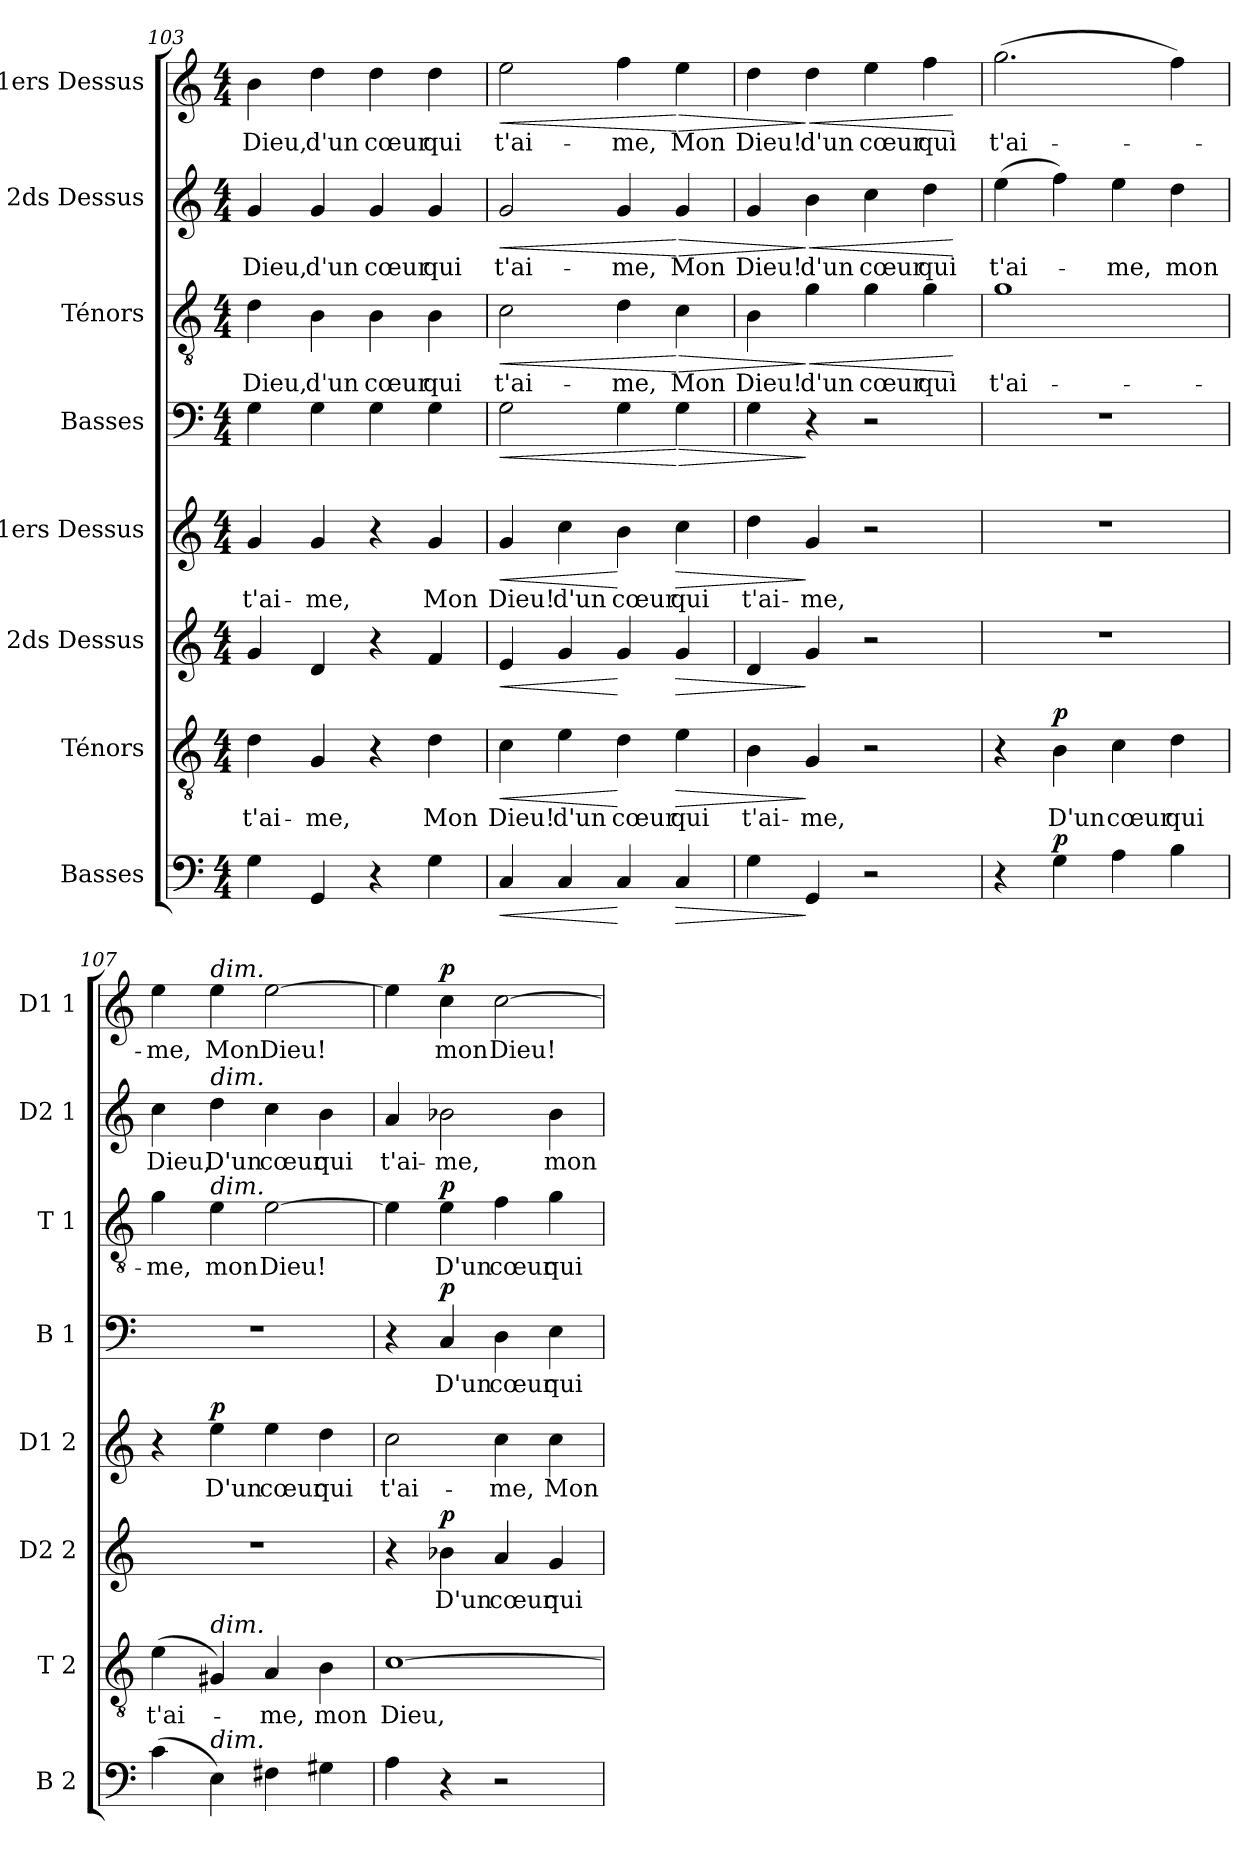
**kern	**dynam	**kern	**text	**dynam	**kern	**text	**dynam	**kern	**text	**dynam	**kern	**text	**dynam	**kern	**text	**dynam	**kern	**text	**dynam	**kern	**text	**dynam
*part8	*part8	*part7	*part7	*part7	*part6	*part6	*part6	*part5	*part5	*part5	*part4	*part4	*part4	*part3	*part3	*part3	*part2	*part2	*part2	*part1	*part1	*part1
*staff8	*staff8	*staff7	*staff7	*staff7	*staff6	*staff6	*staff6	*staff5	*staff5	*staff5	*staff4	*staff4	*staff4	*staff3	*staff3	*staff3	*staff2	*staff2	*staff2	*staff1	*staff1	*staff1
*I"Basses	*	*I"Ténors	*	*	*I"2ds Dessus	*	*	*I"1ers Dessus	*	*	*I"Basses	*	*	*I"Ténors	*	*	*I"2ds Dessus	*	*	*I"1ers Dessus	*	*
*I'B 2	*	*I'T 2	*	*	*I'D2 2	*	*	*I'D1 2	*	*	*I'B 1	*	*	*I'T 1	*	*	*I'D2 1	*	*	*I'D1 1	*	*
*clefF4	*	*clefGv2	*	*	*clefG2	*	*	*clefG2	*	*	*clefF4	*	*	*clefGv2	*	*	*clefG2	*	*	*clefG2	*	*
*k[]	*	*k[]	*	*	*k[]	*	*	*k[]	*	*	*k[]	*	*	*k[]	*	*	*k[]	*	*	*k[]	*	*
*M4/4	*	*M4/4	*	*	*M4/4	*	*	*M4/4	*	*	*M4/4	*	*	*M4/4	*	*	*M4/4	*	*	*M4/4	*	*
=103	=103	=103	=103	=103	=103	=103	=103	=103	=103	=103	=103	=103	=103	=103	=103	=103	=103	=103	=103	=103	=103	=103
4G\	.	4d\	t'ai-	.	4g/	.	.	4g/	t'ai-	.	4G\	.	.	4d\	Dieu,	.	4g/	Dieu,	.	4b\	Dieu,	.
4GG/	.	4G/	-me,	.	4d/	.	.	4g/	-me,	.	4G\	.	.	4B\	d'un	.	4g/	d'un	.	4dd\	d'un	.
4r	.	4r	.	.	4r	.	.	4r	.	.	4G\	.	.	4B\	cœur	.	4g/	cœur	.	4dd\	cœur	.
4G\	.	4d\	Mon	.	4f/	.	.	4g/	Mon	.	4G\	.	.	4B\	qui	.	4g/	qui	.	4dd\	qui	.
=104	=104	=104	=104	=104	=104	=104	=104	=104	=104	=104	=104	=104	=104	=104	=104	=104	=104	=104	=104	=104	=104	=104
!	!LO:HP:b	!	!	!LO:HP:b	!	!	!LO:HP:b	!	!	!LO:HP:b	!	!	!LO:HP:b	!	!	!LO:HP:b	!	!	!LO:HP:b	!	!	!LO:HP:b
4C/	<	4c\	Dieu!	<	4e/	.	<	4g/	Dieu!	<	2G\	.	<	2c\	t'ai-	<	2g/	t'ai-	<	2ee\	t'ai-	<
4C/	.	4e\	d'un	.	4g/	.	.	4cc\	d'un	.	.	.	.	.	.	.	.	.	.	.	.	.
4C/	[	4d\	cœur	[	4g/	.	[	4b\	cœur	[	4G\	.	.	4d\	-me,	.	4g/	-me,	.	4ff\	-me,	.
!	!LO:HP:b	!	!	!LO:HP:b	!	!	!LO:HP:b	!	!	!LO:HP:b	!	!	!LO:HP:n=1:b	!	!	!LO:HP:n=1:b	!	!	!LO:HP:n=1:b	!	!	!LO:HP:n=1:b
4C/	>	4e\	qui	>	4g/	.	>	4cc\	qui	>	4G\	.	[ >	4c\	Mon	[ >	4g/	Mon	[ >	4ee\	Mon	[ >
=105	=105	=105	=105	=105	=105	=105	=105	=105	=105	=105	=105	=105	=105	=105	=105	=105	=105	=105	=105	=105	=105	=105
4G\	.	4B\	t'ai-	.	4d/	.	.	4dd\	t'ai-	.	4G\	.	.	4B\	Dieu!	.	4g/	Dieu!	.	4dd\	Dieu!	.
!	!	!	!	!	!	!	!	!	!	!	!	!	!	!	!	!LO:HP:n=1:b	!	!	!LO:HP:n=1:b	!	!	!LO:HP:n=1:b
4GG/	]	4G/	-me,	]	4g/	.	]	4g/	-me,	]	4r	.	]	4g\	d'un	] <	4b\	d'un	] <	4dd\	d'un	] <
2r	.	2r	.	.	2r	.	.	2r	.	.	2r	.	.	4g\	cœur	.	4cc\	cœur	.	4ee\	cœur	.
.	.	.	.	.	.	.	.	.	.	.	.	.	.	4g\	qui	.	4dd\	qui	.	4ff\	qui	.
.	.	.	.	.	.	.	.	.	.	.	.	.	.	.	.	[	.	.	[	.	.	[
!!LO:PB:g=z
=106	=106	=106	=106	=106	=106	=106	=106	=106	=106	=106	=106	=106	=106	=106	=106	=106	=106	=106	=106	=106	=106	=106
4r	.	4r	.	.	1r	.	.	1r	.	.	1r	.	.	1g	t'ai-	.	(4ee\	t'ai-	.	(2.gg\	t'ai-	.
!	!LO:DY:a	!	!	!LO:DY:a	!	!	!	!	!	!	!	!	!	!	!	!	!	!	!	!	!	!
4G\	p	4B\	D'un	p	.	.	.	.	.	.	.	.	.	.	.	.	4ff\)	.	.	.	.	.
4A\	.	4c\	cœur	.	.	.	.	.	.	.	.	.	.	.	.	.	4ee\	-me,	.	.	.	.
4B\	.	4d\	qui	.	.	.	.	.	.	.	.	.	.	.	.	.	4dd\	mon	.	4ff\)	.	.
=107	=107	=107	=107	=107	=107	=107	=107	=107	=107	=107	=107	=107	=107	=107	=107	=107	=107	=107	=107	=107	=107	=107
(4c\	.	(4e\	t'ai-	.	1r	.	.	4r	.	.	1r	.	.	4g\	-me,	.	4cc\	Dieu,	.	4ee\	-me,	.
!	!	!	!	!	!	!	!	!	!	!	!	!	!	!	!	!	!	!	!	!LO:TX:a:i:t=dim.	!	!
!	!	!	!	!	!	!	!	!	!	!	!	!	!	!	!	!	!LO:TX:a:i:t=dim.	!	!	!	!	!
!	!	!	!	!	!	!	!	!	!	!	!	!	!	!LO:TX:a:i:t=dim.	!	!	!	!	!	!	!	!
!	!	!LO:TX:a:i:t=dim.	!	!	!	!	!	!	!	!	!	!	!	!	!	!	!	!	!	!	!	!
!LO:TX:a:i:t=dim.	!	!	!	!	!	!	!	!	!	!	!	!	!	!	!	!	!	!	!	!	!	!
!	!	!	!	!	!	!	!	!	!	!LO:DY:a	!	!	!	!	!	!	!	!	!	!	!	!
4E\)	.	4G#X/)	.	.	.	.	.	4ee\	D'un	p	.	.	.	4e\	mon	.	4dd\	D'un	.	4ee\	Mon	.
4F#X\	.	4A/	-me,	.	.	.	.	4ee\	cœur	.	.	.	.	[2e\	Dieu!	.	4cc\	cœur	.	[2ee\	Dieu!	.
4G#X\	.	4B\	mon	.	.	.	.	4dd\	qui	.	.	.	.	.	.	.	4b\	qui	.	.	.	.
=108	=108	=108	=108	=108	=108	=108	=108	=108	=108	=108	=108	=108	=108	=108	=108	=108	=108	=108	=108	=108	=108	=108
4A\	.	[1c	Dieu,	.	4r	.	.	2cc\	t'ai-	.	4r	.	.	4e\]	.	.	4a/	t'ai-	.	4ee\]	.	.
!	!	!	!	!	!	!	!LO:DY:a	!	!	!	!	!	!LO:DY:a	!	!	!LO:DY:a	!	!	!	!	!	!LO:DY:a
4r	.	.	.	.	4b-X\	D'un	p	.	.	.	4C/	D'un	p	4e\	D'un	p	2b-X\	-me,	.	4cc\	mon	p
2r	.	.	.	.	4a/	cœur	.	4cc\	-me,	.	4D\	cœur	.	4f\	cœur	.	.	.	.	[2cc\	Dieu!	.
.	.	.	.	.	4g/	qui	.	4cc\	Mon	.	4E\	qui	.	4g\	qui	.	4b-\	mon	.	.	.	.
=	=	=	=	=	=	=	=	=	=	=	=	=	=	=	=	=	=	=	=	=	=	=
*-	*-	*-	*-	*-	*-	*-	*-	*-	*-	*-	*-	*-	*-	*-	*-	*-	*-	*-	*-	*-	*-	*-
